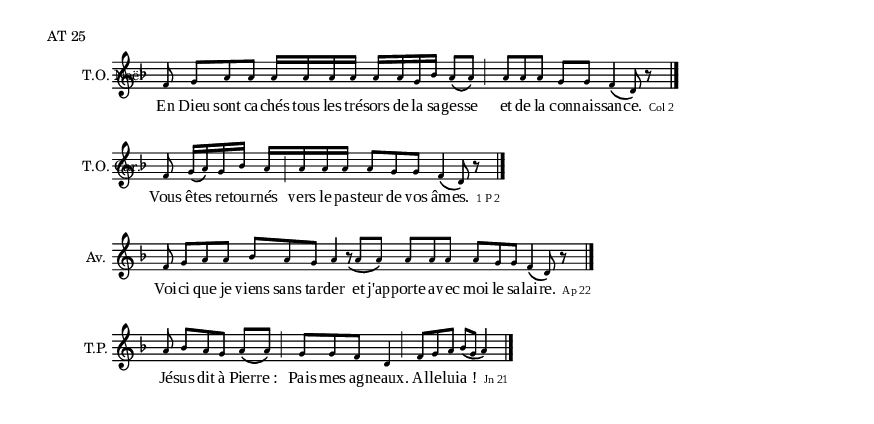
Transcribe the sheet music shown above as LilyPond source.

\version "2.10.0"
 \include "definitions.ly"
\markup {AT 25 }
\relative a' { 
	\new Staff {
		\cadenzaOn          \key f \major
		\set Staff.instrumentName = \markup{ \center-align { T.O. Noël  } }
f8
\times 2/3 { g[  a a] }
\times 2/3 { a16[ a a a] }
a16[ a g bes]
a8[\( a\)] \cesure\pespace 
\times 2/3 { a[ a a] }
g[ g]
f4\( d8\) r
		\endBar
	}	\addlyrics {
En Dieu sont ca -- chés tous les tré -- sors de la sa -- ges -- se et de la con -- nais -- san -- ce.		
		\markup { \citation #"Col 2"}
	}
}



\relative a' { 
	\new Staff {
		\cadenzaOn          \key f \major
		\set Staff.instrumentName = \markup{ \center-align { T.O. Car.  } }
		f8
		g16[\( a\) g bes]
		a16[\cesurebasse\pespace   a a a]
		\times 2/3 { a8[ g g] }
		f4\( d8\) r8
		\endBar
	}	\addlyrics {
		Vous êt -- es re -- tour -- nés vers le pas -- teur de vos âm -- es.		
		\markup { \citation #"1 P 2"}
	}
}



\relative a' { 
	\new Staff {
		\cadenzaOn          \key f \major
		\set Staff.instrumentName = \markup{ \center-align { Av. } }
f8
\times 2/3 { g[ a a] }
\times 2/3 { bes[ a g] }
a4
\pespace
\times 2/3 { r8_\( a[ a]\) }
\times 2/3 { a[ a a] }
\times 2/3 { a[ g g] }
f4\( d8\) r
		\endBar
	}	\addlyrics {
Voi -- ci que je viens sans tar -- der et j'ap -- porte a -- vec moi le sa -- lai -- re.		
		\markup { \citation #"Ap 22"}
	}
}


\relative a' { 
	\new Staff {
		\cadenzaOn          \key f \major
		\set Staff.instrumentName = \markup{ \center-align { T.P. } }
a8
\times 2/3 { bes[ a g] }
a[\( a\)]
\cesure\pespace 
\times 2/3 { g[ g f] }
d4
\cesureall \pespace 
\times 2/3 { f8[ g a] }
bes[\( g] 
a4\)
		\endBar
	}	\addlyrics {
Jé -- sus dit à Pier -- "re :" Pais mes ag -- neaux. Al -- le -- lui -- "a !" _ _
		\markup { \citation #"Jn 21"}
	}
}

